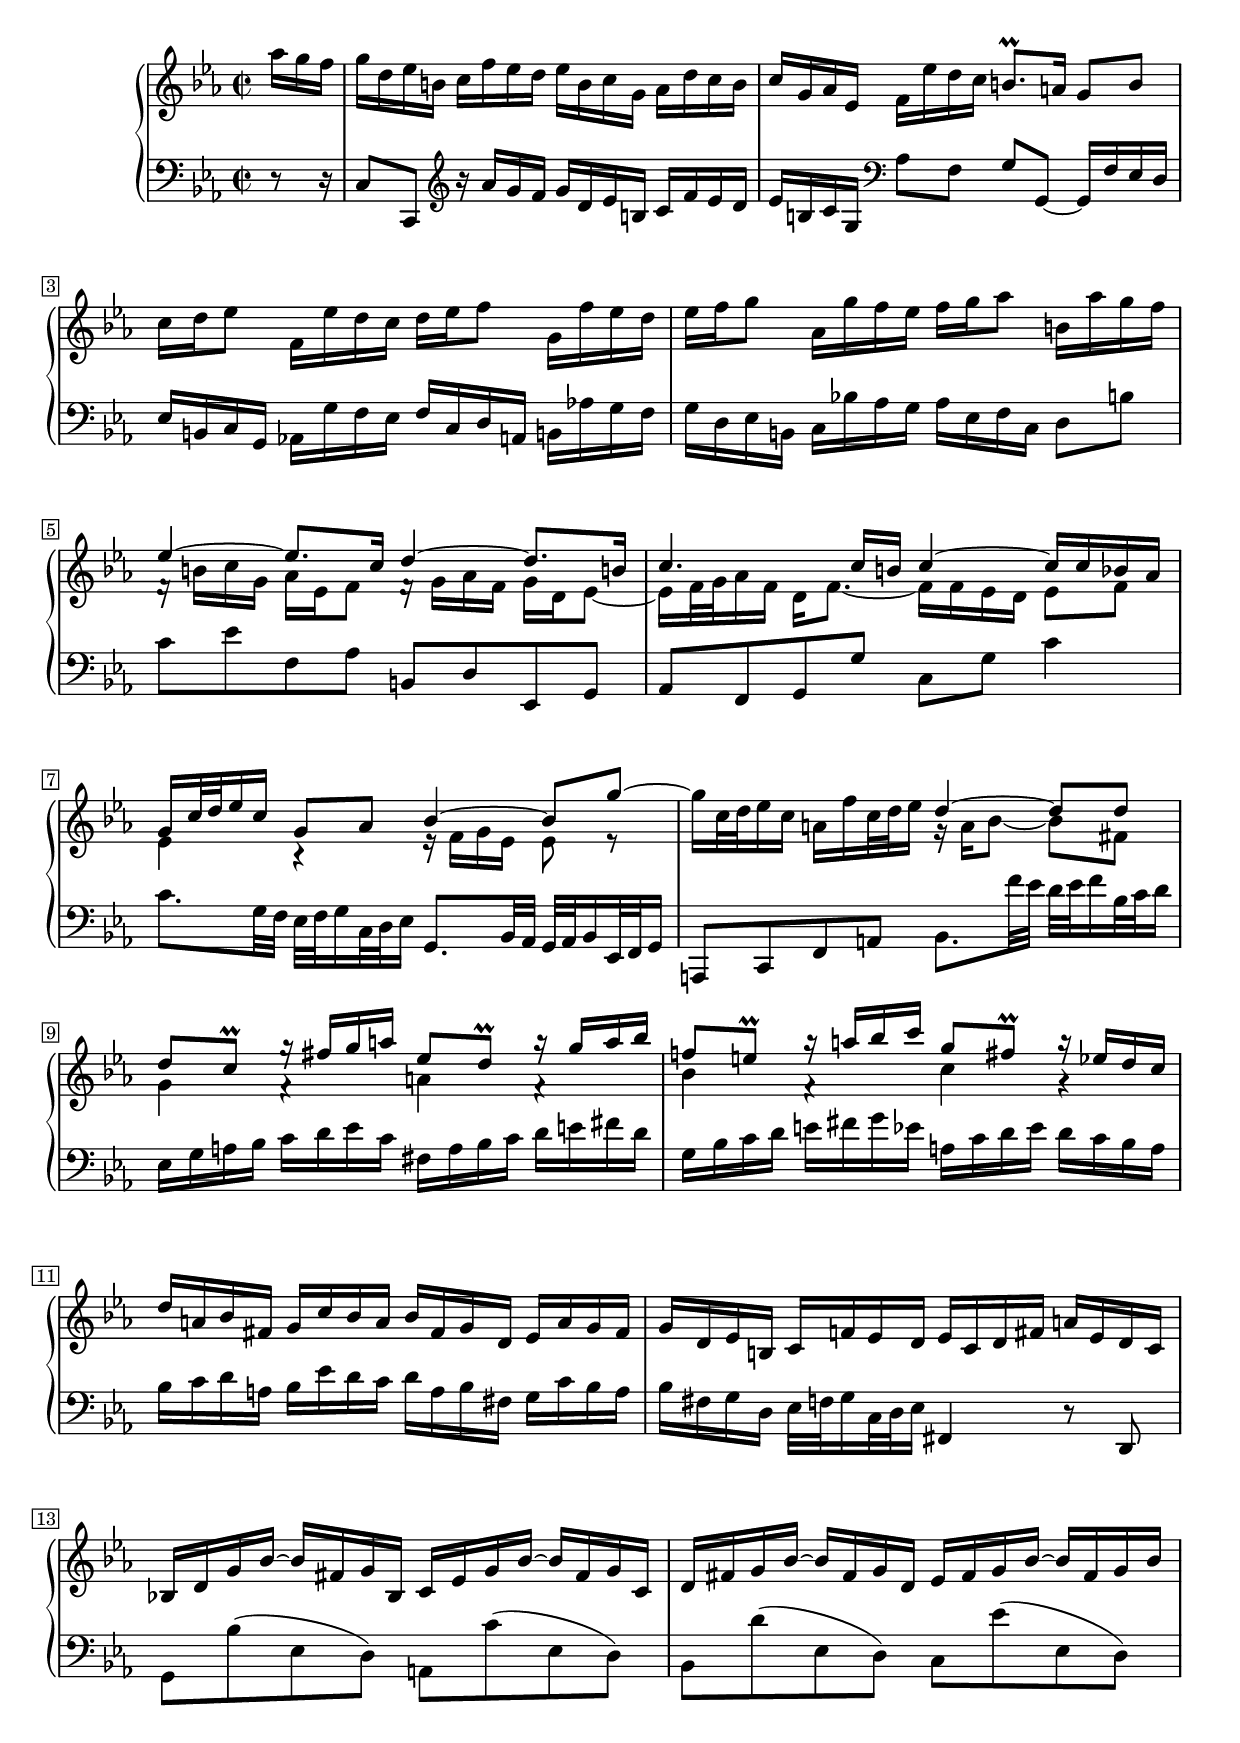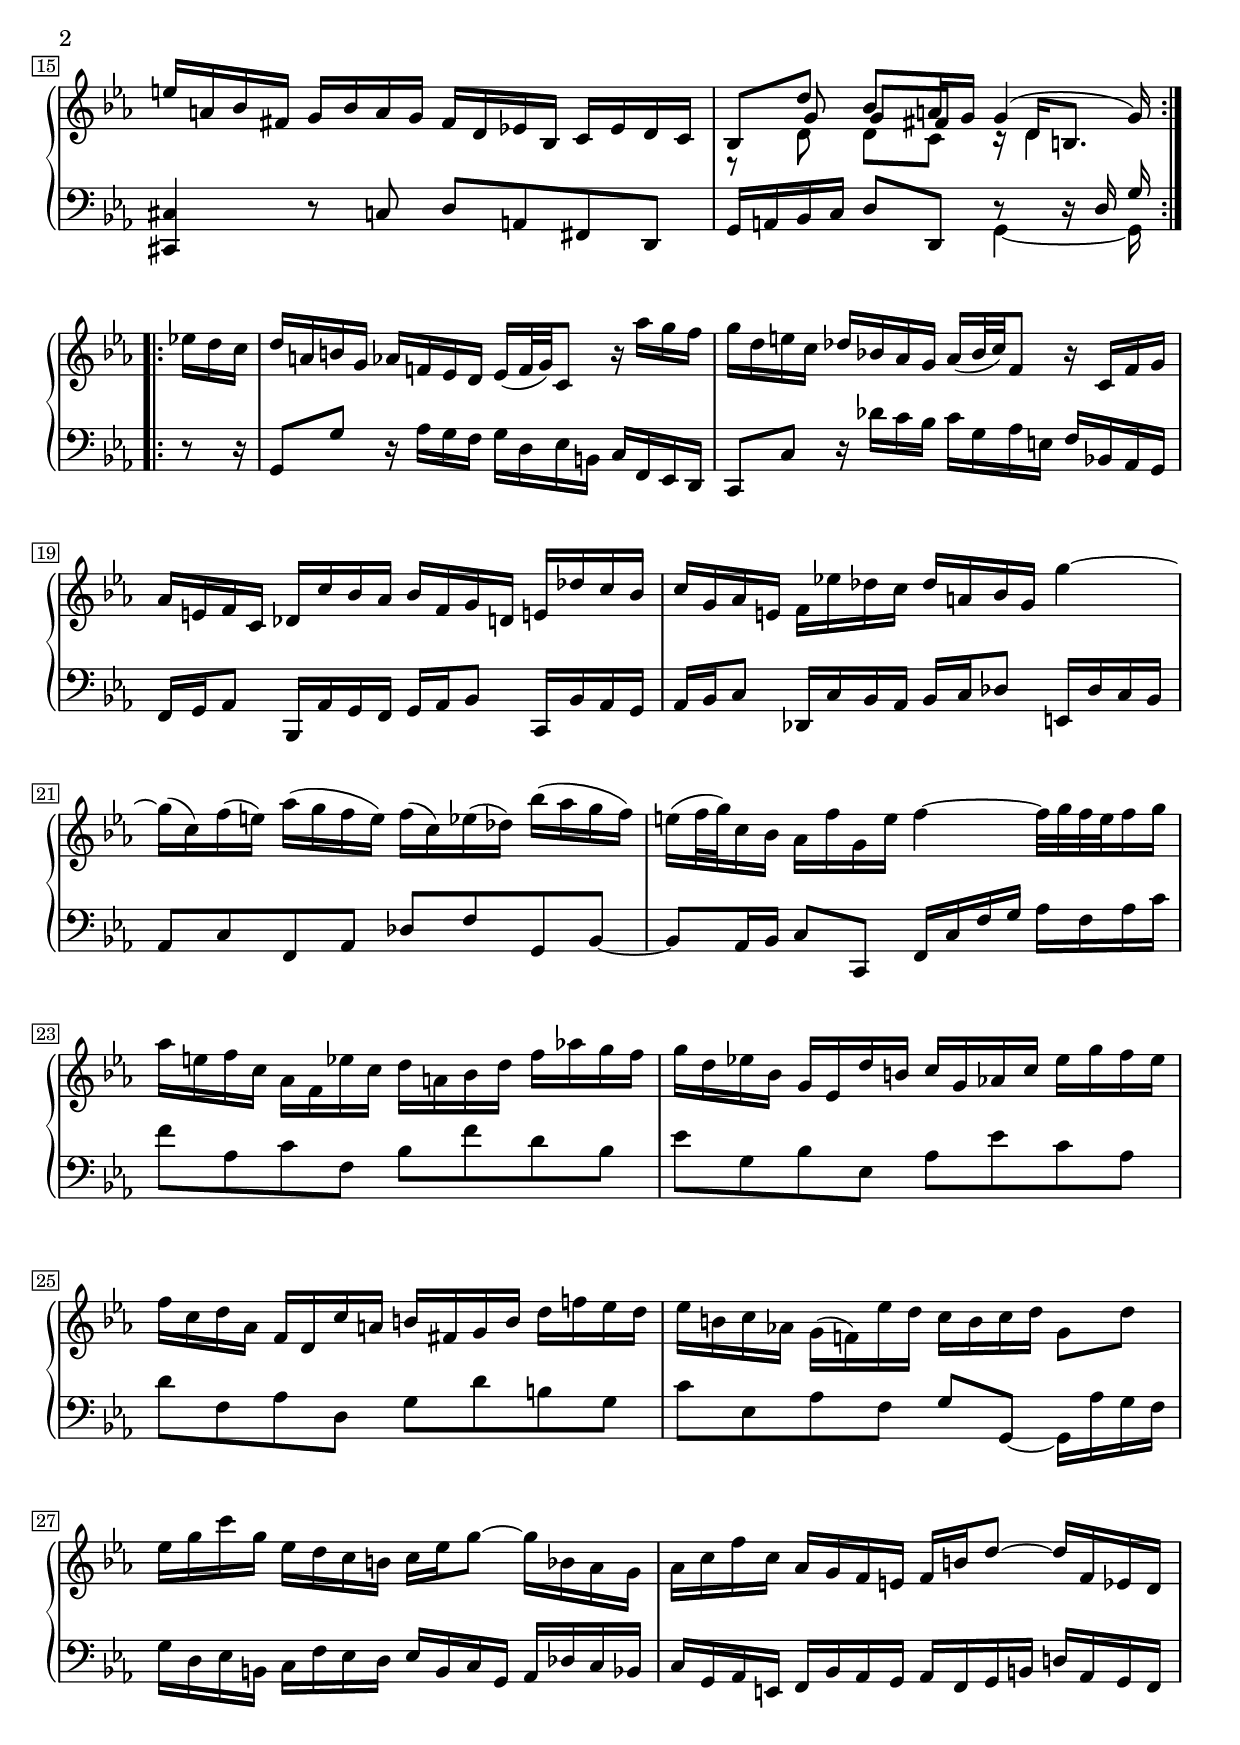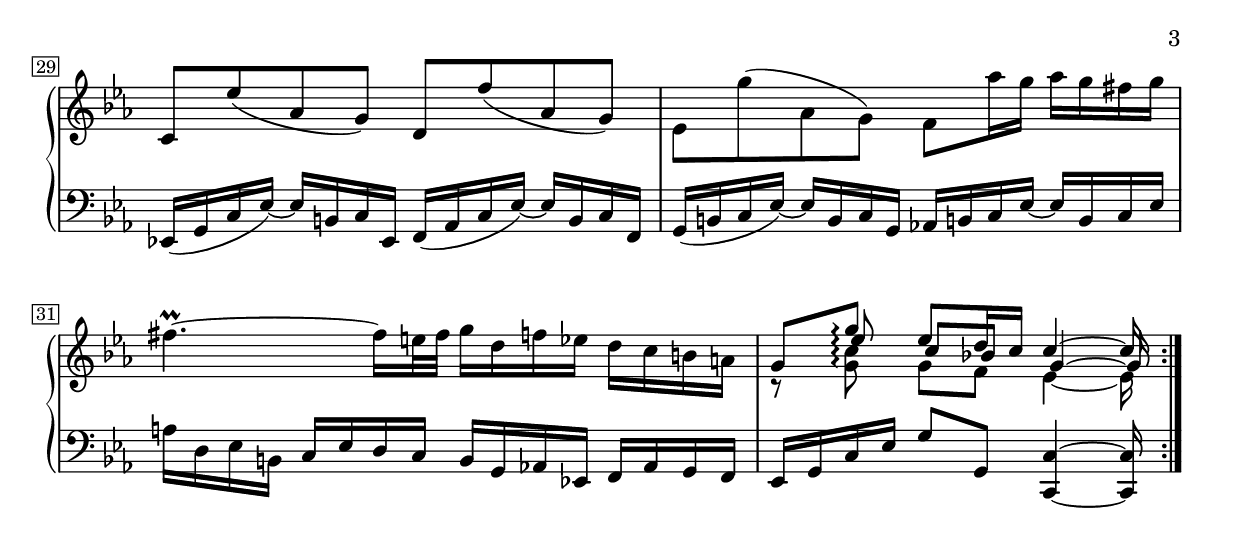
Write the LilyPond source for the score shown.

Global = {
  \key c \minor
  \time 2/2
  \include "../../global.ly"
}

Soprano = \context Voice = "one" \relative c'' {
  \voiceOne
  \stemNeutral\tieNeutral\slurNeutral
  \override MultiMeasureRest.staff-position = #0
  \override Rest.staff-position = #0
  \label #'PartitaIIAllemande
  \set Timing.baseMoment = #(ly:make-moment 1/4)
  \set Timing.beatStructure = 1,1,1,1
  \repeat volta 2 {
  \partial 8. aes'16 g f
  %1
  | g d ees b c f ees d ees b c g aes d c b
  | c g aes ees f ees' d c b8.\prall a16 g8 b
  | c16 d ees8 f,16 ees' d c d ees f8 g,16 f' ees d
  | ees16 f g8 aes,16 g' f ees f g aes8 b,16 aes' g f
  %5
  | \stemUp\tieUp ees4~ ees8. c16 d4~ d8. b!16
  | c4. c16 b c4~ c16 c bes aes
  | g16 c32 d ees16 c g8 aes bes4~ bes8 g'~
  | \stemNeutral\tieNeutral g16 c,32 d ees16 c a f' c32 d ees16 \stemUp\tieUp d4~ d8 d
  | d c\prall g'16\rest fis g a ees8 d\prall a'16\rest g a bes
  %10
  | f8 e\prall a16\rest a bes c g8 fis\prall a16\rest ees d c
  | d16 a bes fis g c bes a bes fis g d ees a g fis
  | g d ees b c f ees d ees c d fis a ees d c
  | bes d g bes~ bes fis g bes, c ees g bes~ bes fis g c,
  | d fis g bes~ bes fis g d ees fis g bes~ bes fis g bes
  %15
  | e a, bes fis g bes a g fis d ees bes c ees d c
  | bes8 d' bes a16 g
    \once\shape #'((0 . 0.8) (0 . 1.5) (0 . 1) (0 . 0.3)) Tie
    g4^~ g16
  }
  \break
  \repeat volta 2 {
  \partial 8. \stemNeutral ees'16 d c
  | d a b g aes f ees d ees( f32 g) c,8 r16 aes'' g f
  | g d e c des bes aes g aes( bes32 c) f,8 r16 c f g
  | aes e f c des c' bes aes bes f g d e! des' c bes
  %20
  | c g aes e f ees'! des c des a bes g g'4~
  | g16( c,) f( e) aes( g f e) f( c) ees( des) bes'( aes g f)
  | e( f32 g) c,16 bes aes f' g, e' f4~ f32 g f e f16 g
  | aes e f c aes f ees' c d a bes d f aes g f
  | g d ees! bes g ees d' b c g aes c ees g f ees
  %25
  | f c d aes f d c' a b fis g b d f ees d
  | ees b c aes g( f) ees' d c b c d g,8 d'
  | ees16 g c g ees d c b c ees g8~ g16 bes, aes g
  | aes c f c aes g f e f b d8~ d16 f, ees d
  | c8[ ees'( aes, g)] d[ f'( aes, g)]
  %30
  | ees[ g'( aes, g)] f aes'16 g aes g fis g
  | fis4.~\prall fis16 e32 fis g16 d f ees d c b a
  | \stemUp g8 g'\arpeggio
    \override Beam.positions = #'(4.8 . 4.5)
    ees d16 c c4^~ c16
  }
}

Alto = \context Voice = "two" \relative c' {
  \voiceTwo
  \stemDown\tieDown
  \override Rest.staff-position = #0
  %1
  \repeat volta 2 {
  \partial 8. s8.
  %1
  | s1*4
  %5
  | f16\rest b c g aes ees f8 f16\rest g aes f g d ees8~
  | ees16 f32 g aes16 f d f8.~ f16 f ees d ees8 f
  | ees4 b\rest e16\rest f g ees ees8 e8\rest
  | s2 g16\rest a bes8~ bes fis
  | g4 f\rest a f\rest
  %10
  | bes f\rest c' g\rest
  | s1*5
  %16
  | e,8\rest
    << {
      \stemDown d' d c c16\rest d4
    } \\ {
      \stemUp\shiftOn g8 g fis s16 d16[ b8.]
    } >>
  }
  \repeat volta 2 {
  \partial 8. s8.
  | s1*15
  | c8\rest
    << {
      \stemDown\tieDown <g' c>8\arpeggio g f ees4~ ees16
    } \\ {
      \stemUp\tieUp\shiftOn ees'8\arpeggio c bes g4~ g16
    } >>
  }
}

Tenor = \context Voice = "three" \relative c {
  \voiceThree
  \stemUp
  \override Rest.staff-position = #0
  \repeat volta 2 {
  \partial 8. s8.
  %1
  | s1*15
  | s2 d8\rest d16\rest d g
  }
}

Bass = \context Voice = "four" \relative c {
  \voiceFour
  \stemNeutral\tieNeutral\slurNeutral
  \override MultiMeasureRest.staff-position = #0
  \override Rest.staff-position = #0
  \set Timing.baseMoment = #(ly:make-moment 1/4)
  \set Timing.beatStructure = 1,1,1,1
  \repeat volta 2 {
  \partial 8. r8 r16
  %1
  | c8 c, \clef treble r16 aes''' g f g d ees b c f ees d
  | ees b c g \clef "bass" aes8 f g g,~ g16 f' ees d
  | ees b c g aes! g' f ees f c d a b! aes' g f
  | g d ees b c bes' aes g aes ees f c d8 b'
  %5
  | c8[ ees f, aes] b,[ d ees, g]
  | aes[ f g g'] c, g' c4
  | c8. g32 f ees f g16 c,32 d ees16 g,8. bes32 aes g aes bes16 ees,32 f g16
  | a,8[ c f a] bes8. f''32 ees d ees f16 bes,32 c d16
  | ees,16 g a bes c d ees c fis, a bes c d e fis d
  %10
  | g, bes c d e fis g ees a, c d ees d c bes a
  | bes c d a bes ees d c d a bes fis g c bes a
  | bes fis g d ees32 f g16 c,32 d ees16 fis,4 r8 d
  | g[ bes'( ees, d)] a[ c'( ees, d)]
  | bes[ d'( ees, d)] c[ ees'( ees, d)]
  %15
  | <cis, cis'>4 r8 c' d[ a fis d]
  | g16 a bes c d8 d, \stemDown g4_~ g16
  }
  \repeat volta 2 {
  \partial 8. r8 r16
  | \stemNeutral g8 g' r16 aes g f g d ees b c f, ees d
  | c8 c' r16 des' c bes c g aes e f bes, aes g
  | f g aes8 bes,16 aes' g f g aes bes8 c,16 bes' aes g
  %20
  | aes16 bes c8 des,16 c' bes aes bes c des8 e,16 des' c bes
  | aes8[ c f, aes] des[ f g, bes~]
  | bes aes16 bes c8 c, f16 c' f g aes f aes c
  | f8[ aes, c f,] bes[ f' d bes]
  | ees[ g, bes ees,] aes[ ees' c aes]
  %25
  | d[ f, aes d,] g[ d' b g]
  | c[ ees, aes f] g g,~ g16 aes' g f
  | g d ees b c f ees d ees b c g aes des c bes
  | c g aes e f bes aes g aes f g b d aes g f
  | ees( g c ees)~ ees b c ees, f( aes c ees)~ ees b c f,
  %30
  | g( b c ees)~ ees b c g aes! b! c ees~ ees b c ees
  | a d, ees b c ees d c b g aes! ees f aes g f
  | ees g c ees g8 g, <c c,>4~ q16
  }
  \fine
}

\score {
  \new PianoStaff \with { connectArpeggios = ##t }
  <<
    \accidentalStyle Score.piano
    \context Staff = "upper" <<
      \set Staff.midiInstrument = #"acoustic grand"
      \Global
      \clef treble
      \Soprano
      \Alto
    >>
    \context Staff = "lower" <<
      \set Staff.midiInstrument = #"acoustic grand"
      \Global
      \clef bass
      \Tenor
      \Bass
    >>
  >>
  \header {
    composer = ##f % "Johann Sebastian Bach"
    opus = ##f % "BWV 826"
    title = \markup { "Allemande" }
    subtitle = ##f
  }
  \layout {
    \context {
      \PianoStaff
      \override Parentheses.font-size = #-2
      \override TextScript.font-shape = #'italic
      \override TextScript.font-size = #-1
    }
  }
  \midi {
    \tempo 4 = 100
  }
}
